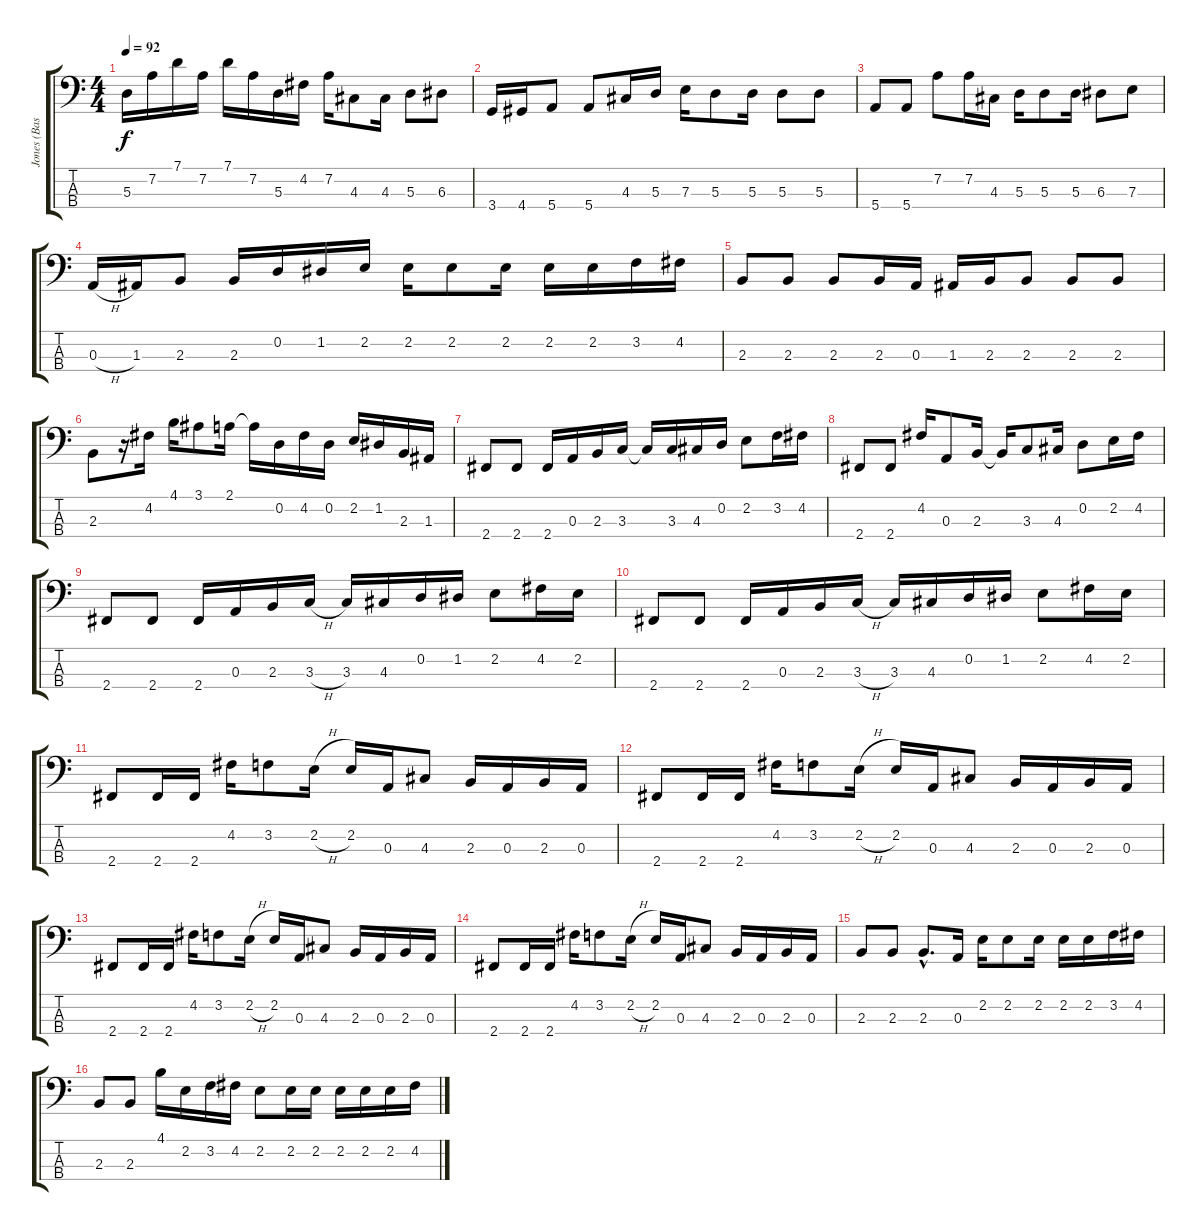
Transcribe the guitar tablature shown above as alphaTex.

\track ("Jones (Bass)" "Jones (Bas") {instrument electricbasspick}
\staff {score tabs}
\tuning (G2 D2 A1 E1) {hide}
\ts (4 4)
\tempo 92
\clef f4
\ks c
5.3.16{dy f} 7.2.16 7.1.16 7.2.16 7.1.16 7.2.16 5.3.16 4.2.16 7.2.16 4.3.8 4.3.16 5.3.8 6.3.8 |
3.4.16 4.4.16 5.4.8 5.4.8 4.3.16 5.3.16 7.3.16 5.3.8 5.3.16 5.3.8 5.3.8 |
5.4.8 5.4.8 7.2.8 7.2.16 4.3.16 5.3.16 5.3.8 5.3.16 6.3.8 7.3.8 |
0.3{h}.16 1.3.16 2.3.8 2.3.16 0.2.16 1.2.16 2.2.16 2.2.16 2.2.8 2.2.16 2.2.16 2.2.16 3.2.16 4.2.16 |
2.3.8 2.3.8 2.3.8 2.3.16 0.3.16 1.3.16 2.3.16 2.3.8 2.3.8 2.3.8 |
2.3.8 r.16 4.2.16 4.1.16 3.1.8 2.1.16 2.1{t}.16 0.2.16 4.2.16 0.2.16 2.2.16 1.2.16 2.3.16 1.3.16 |
2.4.8 2.4.8 2.4.16 0.3.16 2.3.16 3.3.16 3.3{t}.16 3.3.16 4.3.16 0.2.16 2.2.8 3.2.16 4.2.16 |
2.4.8 2.4.8 4.2.16 0.3.8 2.3.16 2.3{t}.16 3.3.8 4.3.16 0.2.8 2.2.16 4.2.16 |
2.4.8 2.4.8 2.4.16 0.3.16 2.3.16 3.3{h}.16 3.3.16 4.3.16 0.2.16 1.2.16 2.2.8 4.2.16 2.2.16 |
2.4.8 2.4.8 2.4.16 0.3.16 2.3.16 3.3{h}.16 3.3.16 4.3.16 0.2.16 1.2.16 2.2.8 4.2.16 2.2.16 |
2.4.8 2.4.16 2.4.16 4.2.16 3.2.8 2.2{h}.16 2.2.16 0.3.16 4.3.8 2.3.16 0.3.16 2.3.16 0.3.16 |
2.4.8 2.4.16 2.4.16 4.2.16 3.2.8 2.2{h}.16 2.2.16 0.3.16 4.3.8 2.3.16 0.3.16 2.3.16 0.3.16 |
2.4.8 2.4.16 2.4.16 4.2.16 3.2.8 2.2{h}.16 2.2.16 0.3.16 4.3.8 2.3.16 0.3.16 2.3.16 0.3.16 |
2.4.8 2.4.16 2.4.16 4.2.16 3.2.8 2.2{h}.16 2.2.16 0.3.16 4.3.8 2.3.16 0.3.16 2.3.16 0.3.16 |
2.3.8 2.3.8 2.3{hac}.8{d} 0.3.16 2.2.16 2.2.8 2.2.16 2.2.16 2.2.16 3.2.16 4.2.16 |
2.3.8 2.3.8 4.1.16 2.2.16 3.2.16 4.2.16 2.2.8 2.2.16 2.2.16 2.2.16 2.2.16 2.2.16 4.2.16
